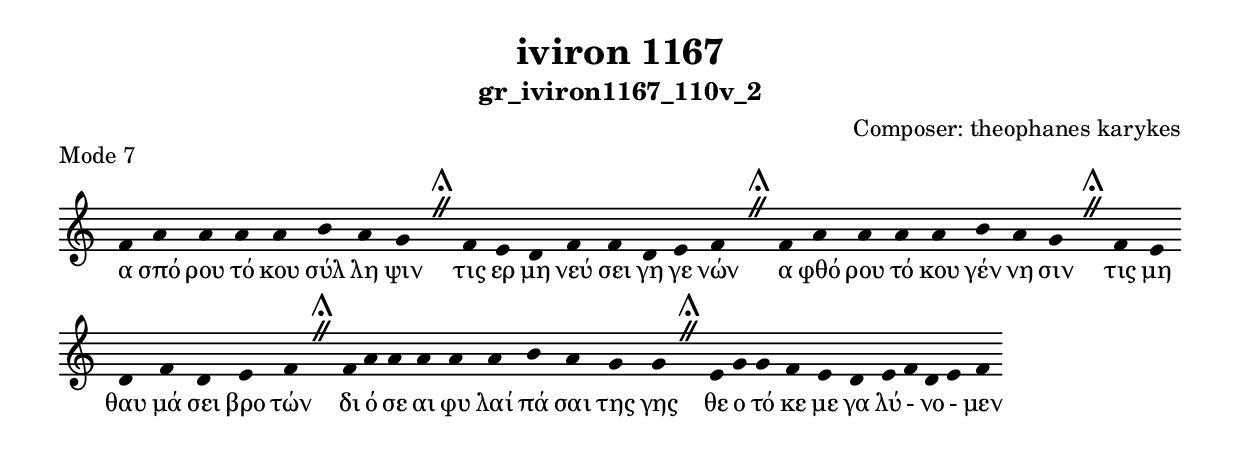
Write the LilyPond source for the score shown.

\include "gregorian.ly"

	\header {
 	  title = "iviron 1167"
	  subtitle = "gr_iviron1167_110v_2"
	  composer = "Composer: theophanes karykes"
	  piece = "Mode 7"
	}

	chant = {
	  f'4 a'4 a'4 a'4 a'4 b'4 a'4 g'4 \divisioMaior
 f'4 e'4 d'4 f'4 f'4 d'4 e'4 f'4 \divisioMaior
 f'4 a'4 a'4 a'4 a'4 b'4 a'4 g'4 \divisioMaior
 f'4 e'4 d'4 f'4 d'4 e'4 f'4 \divisioMaior
 f'4 a'4 a'4 a'4 a'4 a'4 b'4 a'4 g'4 g'4 \divisioMaior
 e'4 g'4 g'4 f'4 e'4 d'4 e'4 f'4 d'4 e'4 f'4\finalis
	}

	verba = \lyricmode {α σπό ρου τό κου σύλ λη ψιν 
τις ερ μη νεύ σει γη γε νών 
α φθό ρου τό κου γέν νη σιν 
τις μη θαυ μά σει βρο τών 
δι ό σε αι φυ λαί πά σαι της γης 
θε ο τό κε με γα λύ - νο - μεν 
	}


	\score {
	  \new Staff <<
	  \new Voice = "melody" \chant
	  \new Lyrics = "one" \lyricsto melody \verba
	  >>
	  \layout {
	    \context {
	      \Staff
	      \remove "Time_signature_engraver"
	      \remove "Bar_engraver"
	    }
	    \context {
	      \Voice
	      \remove "Stem_engraver"
	    }
	  }
	}